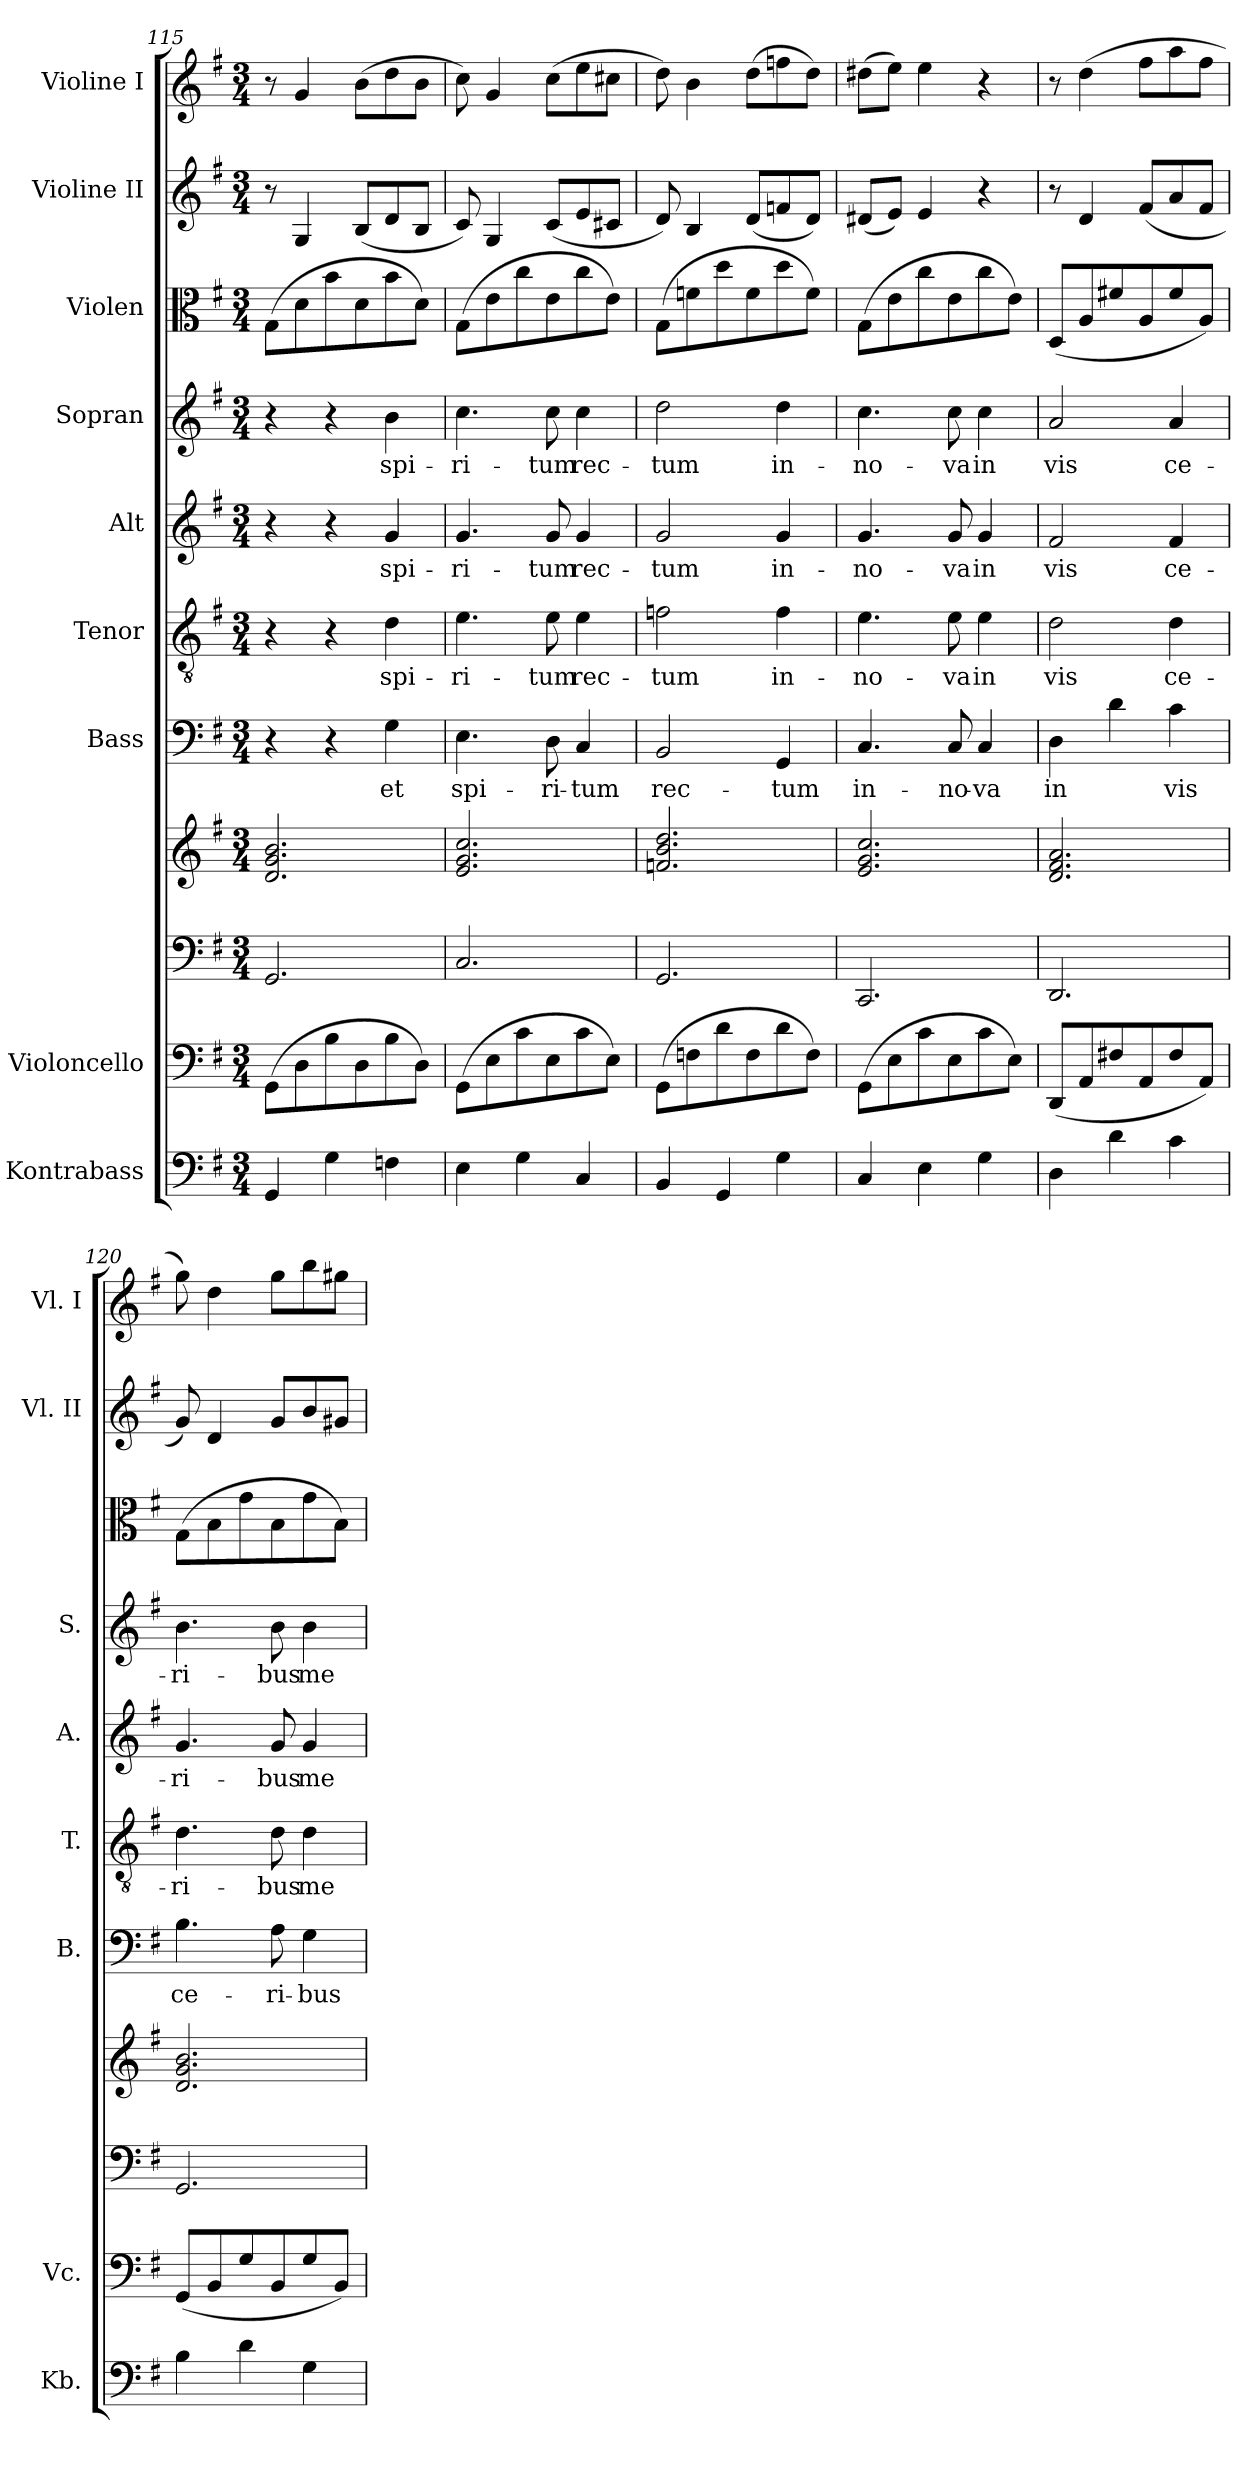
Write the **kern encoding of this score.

**kern	**kern	**kern	**kern	**kern	**text	**kern	**text	**kern	**text	**kern	**text	**kern	**kern	**kern
*part10	*part9	*part8	*part8	*part7	*part7	*part6	*part6	*part5	*part5	*part4	*part4	*part3	*part2	*part1
*staff11	*staff10	*staff9	*staff8	*staff7	*staff7	*staff6	*staff6	*staff5	*staff5	*staff4	*staff4	*staff3	*staff2	*staff1
*I"Kontrabass	*I"Violoncello	*	*	*I"Bass	*	*I"Tenor	*	*I"Alt	*	*I"Sopran	*	*I"Violen	*I"Violine II	*I"Violine I
*I'Kb.	*I'Vc.	*	*	*I'B.	*	*I'T.	*	*I'A.	*	*I'S.	*	*	*I'Vl. II	*I'Vl. I
*clefF4	*clefF4	*clefF4	*clefG2	*clefF4	*	*clefGv2	*	*clefG2	*	*clefG2	*	*clefC3	*clefG2	*clefG2
*ITrd7c12	*	*	*	*	*	*	*	*	*	*	*	*	*	*
*k[f#]	*k[f#]	*k[f#]	*k[f#]	*k[f#]	*	*k[f#]	*	*k[f#]	*	*k[f#]	*	*k[f#]	*k[f#]	*k[f#]
*G:	*G:	*G:	*G:	*G:	*	*G:	*	*G:	*	*G:	*	*G:	*G:	*G:
*M3/4	*M3/4	*M3/4	*M3/4	*M3/4	*	*M3/4	*	*M3/4	*	*M3/4	*	*M3/4	*M3/4	*M3/4
=115	=115	=115	=115	=115	=115	=115	=115	=115	=115	=115	=115	=115	=115	=115
4GGG/	(>8GG\L	2.GG/	2.d/ 2.g/ 2.b/	4r	.	4r	.	4r	.	4r	.	(>8G\L	8r	8r
.	8D\	.	.	.	.	.	.	.	.	.	.	8d\	4G/	4g/
4GG\	8B\	.	.	4r	.	4r	.	4r	.	4r	.	8b\	.	.
.	8D\	.	.	.	.	.	.	.	.	.	.	8d\	(<8B/L	(>8b\L
!	!	!	!	!	!LO:LY:b	!	!LO:LY:b	!	!LO:LY:b	!	!LO:LY:b	!	!	!
4FFn\	8B\	.	.	4G\	et	4d\	spi-	4g/	spi-	4b\	spi-	8b\	8d/	8dd\
.	8D\J)	.	.	.	.	.	.	.	.	.	.	8d\J)	8B/J	8b\J
=116	=116	=116	=116	=116	=116	=116	=116	=116	=116	=116	=116	=116	=116	=116
!	!	!	!	!	!LO:LY:b	!	!LO:LY:b	!	!LO:LY:b	!	!LO:LY:b	!	!	!
4EE\	(>8GG\L	2.C/	2.e/ 2.g/ 2.cc/	4.E\	spi-	4.e\	-ri-	4.g/	-ri-	4.cc\	-ri-	(>8G\L	8c/)	8cc\)
.	8E\	.	.	.	.	.	.	.	.	.	.	8e\	4G/	4g/
4GG\	8c\	.	.	.	.	.	.	.	.	.	.	8cc\	.	.
!	!	!	!	!	!LO:LY:b	!	!LO:LY:b	!	!LO:LY:b	!	!LO:LY:b	!	!	!
.	8E\	.	.	8D\	-ri-	8e\	-tum	8g/	-tum	8cc\	-tum	8e\	(<8c/L	(>8cc\L
!	!	!	!	!	!LO:LY:b	!	!LO:LY:b	!	!LO:LY:b	!	!LO:LY:b	!	!	!
4CC/	8c\	.	.	4C/	-tum	4e\	rec-	4g/	rec-	4cc\	rec-	8cc\	8e/	8ee\
.	8E\J)	.	.	.	.	.	.	.	.	.	.	8e\J)	8c#X/J	8cc#X\J
!!LO:PB:g=z
=117	=117	=117	=117	=117	=117	=117	=117	=117	=117	=117	=117	=117	=117	=117
!	!	!	!	!	!LO:LY:b	!	!LO:LY:b	!	!LO:LY:b	!	!LO:LY:b	!	!	!
4BBB/	(>8GG\L	2.GG/	2.fn/ 2.b/ 2.dd/	2BB/	rec-	2fn\	-tum	2g/	-tum	2dd\	-tum	(>8G\L	8d/)	8dd\)
.	8Fn\	.	.	.	.	.	.	.	.	.	.	8fn\	4B/	4b\
4GGG/	8d\	.	.	.	.	.	.	.	.	.	.	8dd\	.	.
.	8F\	.	.	.	.	.	.	.	.	.	.	8f\	(<8d/L	(>8dd\L
!	!	!	!	!	!LO:LY:b	!	!LO:LY:b	!	!LO:LY:b	!	!LO:LY:b	!	!	!
4GG\	8d\	.	.	4GG/	-tum	4f\	in-	4g/	in-	4dd\	in-	8dd\	8fn/	8ffn\
.	8F\J)	.	.	.	.	.	.	.	.	.	.	8f\J)	8d/J)	8dd\J)
=118	=118	=118	=118	=118	=118	=118	=118	=118	=118	=118	=118	=118	=118	=118
!	!	!	!	!	!LO:LY:b	!	!LO:LY:b	!	!LO:LY:b	!	!LO:LY:b	!	!	!
4CC/	(>8GG\L	2.CC/	2.e/ 2.g/ 2.cc/	4.C/	in-	4.e\	-no-	4.g/	-no-	4.cc\	-no-	(>8G\L	(<8d#X/L	(>8dd#X\L
.	8E\	.	.	.	.	.	.	.	.	.	.	8e\	8e/J)	8ee\J)
4EE\	8c\	.	.	.	.	.	.	.	.	.	.	8cc\	4e/	4ee\
!	!	!	!	!	!LO:LY:b	!	!LO:LY:b	!	!LO:LY:b	!	!LO:LY:b	!	!	!
.	8E\	.	.	8C/	-no-	8e\	-va	8g/	-va	8cc\	-va	8e\	.	.
!	!	!	!	!	!LO:LY:b	!	!LO:LY:b	!	!LO:LY:b	!	!LO:LY:b	!	!	!
4GG\	8c\	.	.	4C/	-va	4e\	in	4g/	in	4cc\	in	8cc\	4r	4r
.	8E\J)	.	.	.	.	.	.	.	.	.	.	8e\J)	.	.
=119	=119	=119	=119	=119	=119	=119	=119	=119	=119	=119	=119	=119	=119	=119
!	!	!	!	!	!LO:LY:b	!	!LO:LY:b	!	!LO:LY:b	!	!LO:LY:b	!	!	!
4DD\	(<8DD/L	2.DD/	2.d/ 2.f#/ 2.a/	4D\	in	2d\	vis	2f#/	vis	2a/	vis	(<8D/L	8r	8r
.	8AA/	.	.	.	.	.	.	.	.	.	.	8A/	4d/	(>4dd\
4D\	8F#X/	.	.	4d\	.	.	.	.	.	.	.	8f#X/	.	.
.	8AA/	.	.	.	.	.	.	.	.	.	.	8A/	(<8f#/L	8ff#\L
!	!	!	!	!	!LO:LY:b	!	!LO:LY:b	!	!LO:LY:b	!	!LO:LY:b	!	!	!
4C\	8F#/	.	.	4c\	vis	4d\	ce-	4f#/	ce-	4a/	ce-	8f#/	8a/	8aa\
.	8AA/J)	.	.	.	.	.	.	.	.	.	.	8A/J)	8f#/J	8ff#\J
=120	=120	=120	=120	=120	=120	=120	=120	=120	=120	=120	=120	=120	=120	=120
!	!	!	!	!	!LO:LY:b	!	!LO:LY:b	!	!LO:LY:b	!	!LO:LY:b	!	!	!
4BB\	(<8GG/L	2.GG/	2.d/ 2.g/ 2.b/	4.B\	ce-	4.d\	-ri-	4.g/	-ri-	4.b\	-ri-	(>8G\L	8g/)	8gg\)
.	8BB/	.	.	.	.	.	.	.	.	.	.	8B\	4d/	4dd\
4D\	8G/	.	.	.	.	.	.	.	.	.	.	8g\	.	.
!	!	!	!	!	!LO:LY:b	!	!LO:LY:b	!	!LO:LY:b	!	!LO:LY:b	!	!	!
.	8BB/	.	.	8A\	-ri-	8d\	-bus	8g/	-bus	8b\	-bus	8B\	8g/L	8gg\L
!	!	!	!	!	!LO:LY:b	!	!LO:LY:b	!	!LO:LY:b	!	!LO:LY:b	!	!	!
4GG\	8G/	.	.	4G\	-bus	4d\	me-	4g/	me-	4b\	me-	8g\	8b/	8bb\
.	8BB/J)	.	.	.	.	.	.	.	.	.	.	8B\J)	8g#X/J	8gg#X\J
=	=	=	=	=	=	=	=	=	=	=	=	=	=	=
*-	*-	*-	*-	*-	*-	*-	*-	*-	*-	*-	*-	*-	*-	*-
